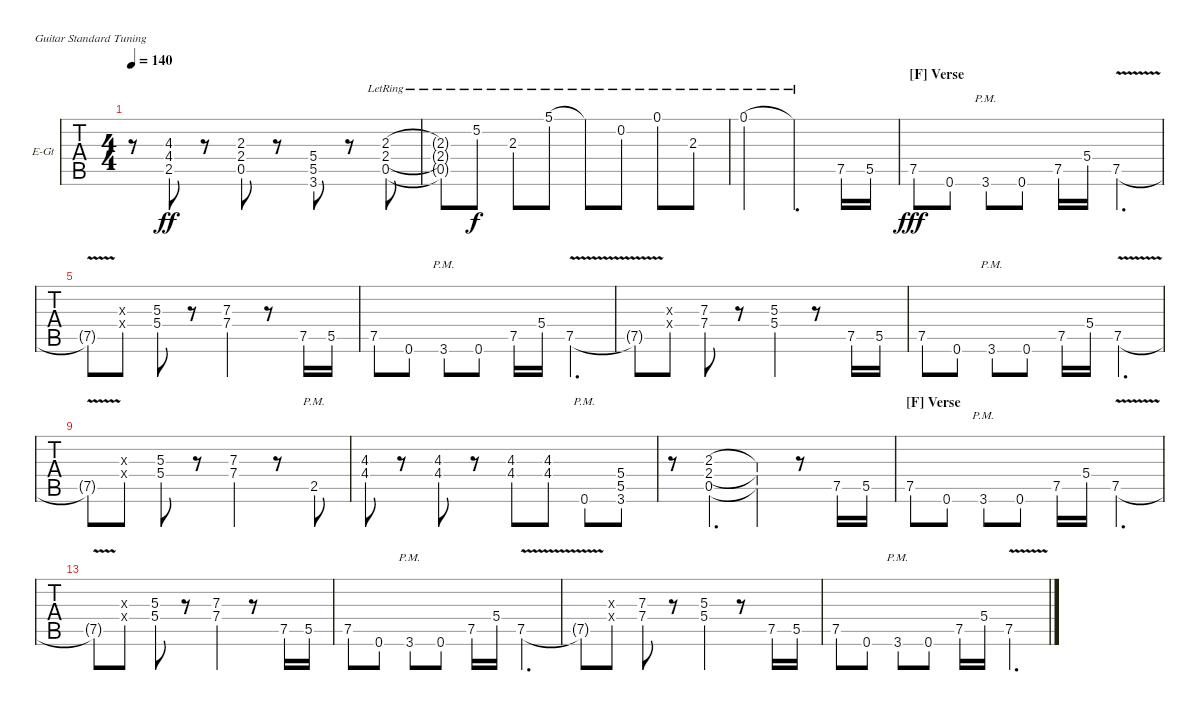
\bracketExtendMode nobrackets
\firstSystemTrackNameOrientation horizontal
\otherSystemsTrackNameOrientation horizontal
\defaultBarNumberDisplay FirstOfSystem
\track ("Rhythm" "E-Gt") {instrument distortionguitar}
\staff {tabs}
\tuning (E4 B3 G3 D3 A2 E2)
\ts (4 4)
\tempo 140
\clef g2
\scale
0.278746
\ks c
r.8{dy ff} (2.5 4.4 4.3).8 r.8 (0.5 2.3 2.4).8 r.8 (3.6 5.5 5.4).8 r.8 (0.5{lr} 2.4{lr} 2.3{lr}).8 |
\scale
0.278746 (0.5{lr t} 2.4{lr t} 2.3{lr t}).8 5.2{lr}.8{dy f} 2.3{lr}.8 5.1{lr}.8 5.1{lr t}.8 0.2{lr}.8 0.1{lr}.8 2.3{lr}.8 |
\scale
0.21777 0.1{lr}.2 0.1{lr t}.4{d} 7.5.16 5.5.16 |
\section ("F" "Verse")
\scale
0.240356 7.5.8{dy fff} 0.6.8 3.6{pm}.8 0.6.8 7.5.16 5.4.16 7.5{v}.4{d} |
\scale
0.259644 7.5{v t}.8 (5.4{x} 5.3{x}).8 (5.4 5.3).8 r.8 (7.4 7.3).4 r.8 7.5.16 5.5.16 |
\scale
0.240356 7.5.8 0.6.8 3.6{pm}.8 0.6.8 7.5.16 5.4.16 7.5{v}.4{d} |
\scale
0.259644 7.5{v t}.8 (5.4{x} 5.3{x}).8 (7.4 7.3).8 r.8 (5.4 5.3).4 r.8 7.5.16 5.5.16 |
\scale
0.259615 7.5.8 0.6.8 3.6{pm}.8 0.6.8 7.5.16 5.4.16 7.5{v}.4{d} |
\scale
0.240385 7.5{v t}.8 (5.4{x} 5.3{x}).8 (5.4 5.3).8 r.8 (7.4 7.3).4 r.8 2.5{pm}.8 |
\scale
0.25641 (4.4 4.3).8 r.8 (4.4 4.3).8 r.8 (4.4 4.3).8 (4.4 4.3).8 0.6{pm}.8 (3.6 5.5 5.4).8 |
\scale
0.24359 r.8 (2.4 0.5 2.3).4{d} (2.4{t} 0.5{t} 2.3{t}).4 r.8 7.5.16 5.5.16 |
\section ("F" "Verse")
\scale
0.240356 7.5.8 0.6.8 3.6{pm}.8 0.6.8 7.5.16 5.4.16 7.5{v}.4{d} |
\scale
0.259644 7.5{v t}.8 (5.4{x} 5.3{x}).8 (5.4 5.3).8 r.8 (7.4 7.3).4 r.8 7.5.16 5.5.16 |
\scale
0.240356 7.5.8 0.6.8 3.6{pm}.8 0.6.8 7.5.16 5.4.16 7.5{v}.4{d} |
\scale
0.259644 7.5{v t}.8 (5.4{x} 5.3{x}).8 (7.4 7.3).8 r.8 (5.4 5.3).4 r.8 7.5.16 5.5.16 |
\scale
0.274112 7.5.8 0.6.8 3.6{pm}.8 0.6.8 7.5.16 5.4.16 7.5{v}.4{d}
